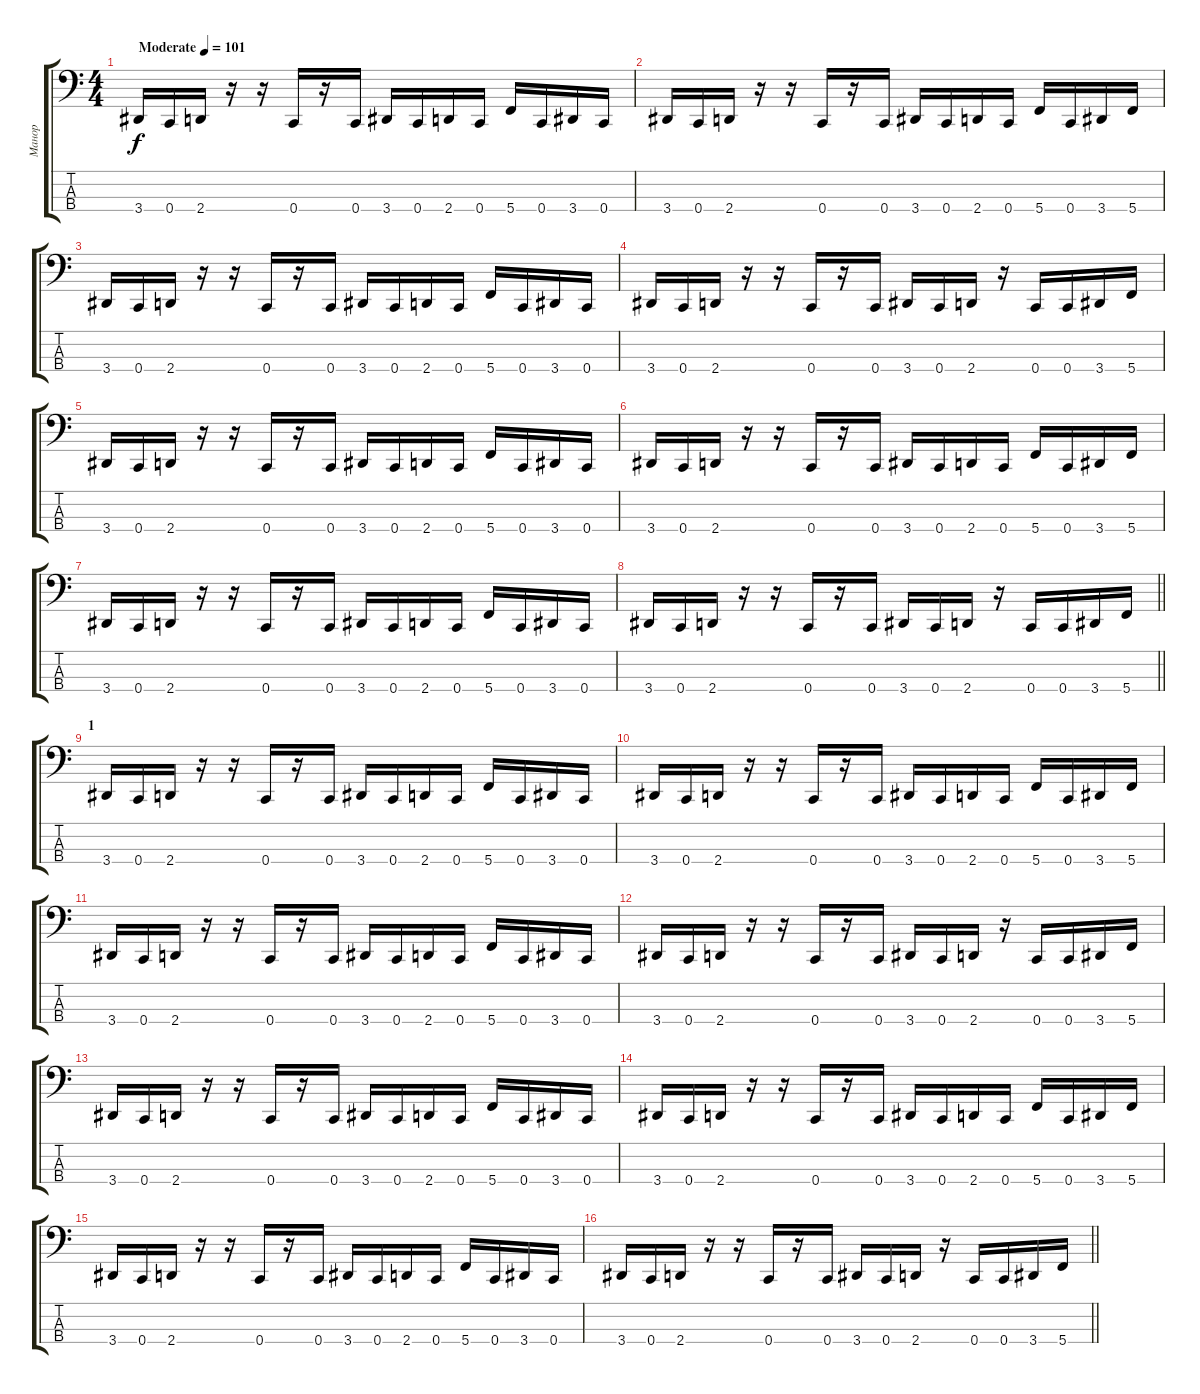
\track ("Манор" "Манор") {instrument slapbass1}
\staff {score tabs}
\tuning (F2 C2 G1 C1) {hide}
\ts (4 4)
\tempo (101 "Moderate")
\clef f4
\ks c
3.4.16{dy f instrument slapbass1} 0.4.16 2.4.16 r.16 r.16 0.4.16 r.16 0.4.16 3.4.16 0.4.16 2.4.16 0.4.16 5.4.16 0.4.16 3.4.16 0.4.16 |
3.4.16 0.4.16 2.4.16 r.16 r.16 0.4.16 r.16 0.4.16 3.4.16 0.4.16 2.4.16 0.4.16 5.4.16 0.4.16 3.4.16 5.4.16 |
3.4.16 0.4.16 2.4.16 r.16 r.16 0.4.16 r.16 0.4.16 3.4.16 0.4.16 2.4.16 0.4.16 5.4.16 0.4.16 3.4.16 0.4.16 |
3.4.16 0.4.16 2.4.16 r.16 r.16 0.4.16 r.16 0.4.16 3.4.16 0.4.16 2.4.16 r.16 0.4.16 0.4.16 3.4.16 5.4.16 |
3.4.16 0.4.16 2.4.16 r.16 r.16 0.4.16 r.16 0.4.16 3.4.16 0.4.16 2.4.16 0.4.16 5.4.16 0.4.16 3.4.16 0.4.16 |
3.4.16 0.4.16 2.4.16 r.16 r.16 0.4.16 r.16 0.4.16 3.4.16 0.4.16 2.4.16 0.4.16 5.4.16 0.4.16 3.4.16 5.4.16 |
3.4.16 0.4.16 2.4.16 r.16 r.16 0.4.16 r.16 0.4.16 3.4.16 0.4.16 2.4.16 0.4.16 5.4.16 0.4.16 3.4.16 0.4.16 |
\barLineRight lightlight
3.4.16 0.4.16 2.4.16 r.16 r.16 0.4.16 r.16 0.4.16 3.4.16 0.4.16 2.4.16 r.16 0.4.16 0.4.16 3.4.16 5.4.16 |
\section ("" "1")
3.4.16 0.4.16 2.4.16 r.16 r.16 0.4.16 r.16 0.4.16 3.4.16 0.4.16 2.4.16 0.4.16 5.4.16 0.4.16 3.4.16 0.4.16 |
3.4.16 0.4.16 2.4.16 r.16 r.16 0.4.16 r.16 0.4.16 3.4.16 0.4.16 2.4.16 0.4.16 5.4.16 0.4.16 3.4.16 5.4.16 |
3.4.16 0.4.16 2.4.16 r.16 r.16 0.4.16 r.16 0.4.16 3.4.16 0.4.16 2.4.16 0.4.16 5.4.16 0.4.16 3.4.16 0.4.16 |
3.4.16 0.4.16 2.4.16 r.16 r.16 0.4.16 r.16 0.4.16 3.4.16 0.4.16 2.4.16 r.16 0.4.16 0.4.16 3.4.16 5.4.16 |
3.4.16 0.4.16 2.4.16 r.16 r.16 0.4.16 r.16 0.4.16 3.4.16 0.4.16 2.4.16 0.4.16 5.4.16 0.4.16 3.4.16 0.4.16 |
3.4.16 0.4.16 2.4.16 r.16 r.16 0.4.16 r.16 0.4.16 3.4.16 0.4.16 2.4.16 0.4.16 5.4.16 0.4.16 3.4.16 5.4.16 |
3.4.16 0.4.16 2.4.16 r.16 r.16 0.4.16 r.16 0.4.16 3.4.16 0.4.16 2.4.16 0.4.16 5.4.16 0.4.16 3.4.16 0.4.16 |
\barLineRight lightlight
3.4.16 0.4.16 2.4.16 r.16 r.16 0.4.16 r.16 0.4.16 3.4.16 0.4.16 2.4.16 r.16 0.4.16 0.4.16 3.4.16 5.4.16
